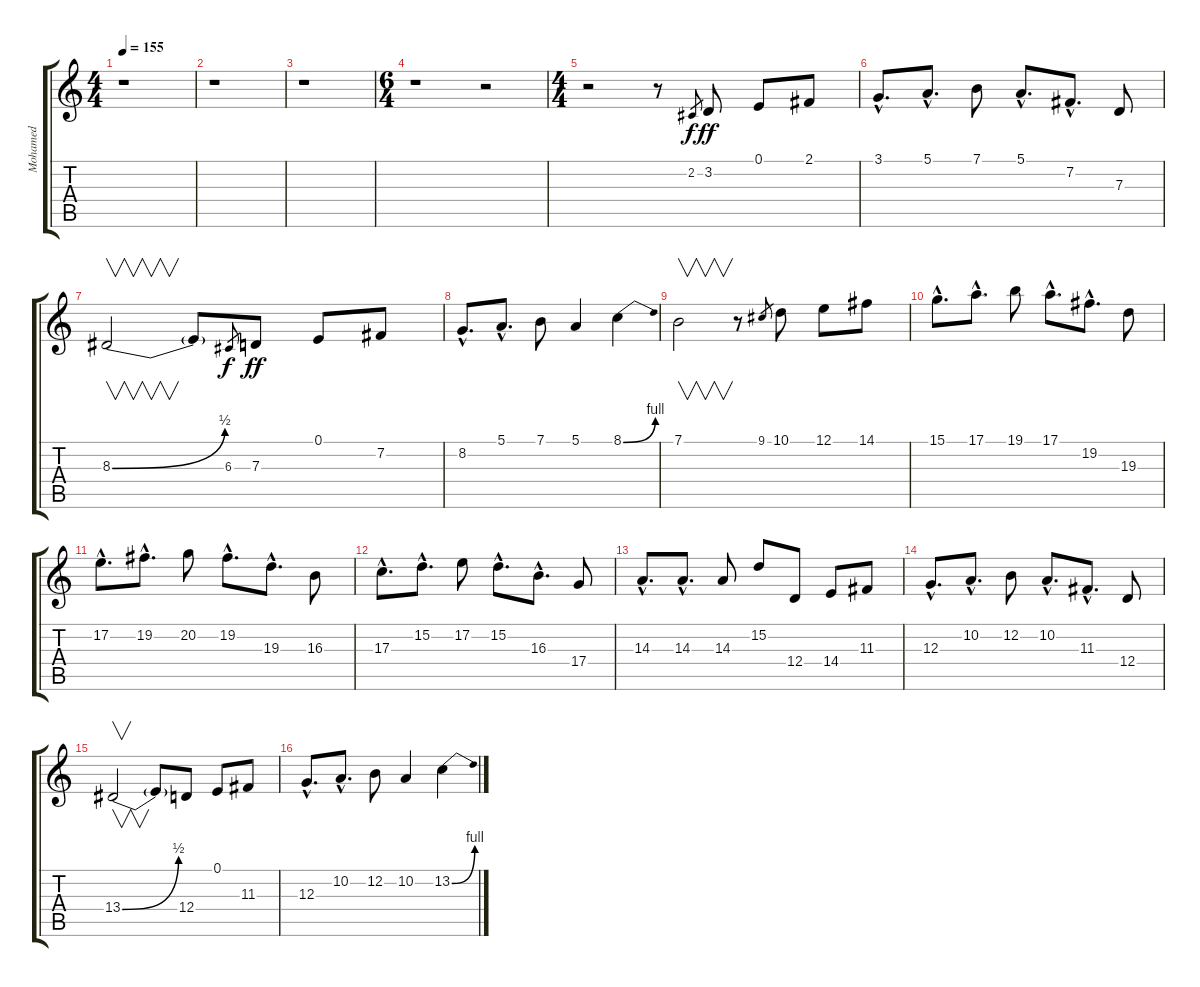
\track ("Mohamed" "Mohamed") {instrument violin}
\staff {score tabs}
\tuning (E4 B3 G3 D3 A2 E2) {hide}
\ts (4 4)
\tempo 155
\clef g2
\ks c
r.1{dy f instrument violin} |
r.1 |
r.1 |
\ts (6 4)
r.1 r.2 |
\ts (4 4)
r.2 r.8 2.2.8{gr} 3.2.8{dy ff} 0.1.8 2.1.8 |
3.1{hac}.8{d} 5.1{hac}.8{d} 7.1.8 5.1{hac}.8{d} 7.2{hac}.8{d} 7.3.8 |
8.3{be (bend 0 0 60 2)}.2{v} 8.3{t}.8 6.3.8{gr dy f} 7.3.8{dy ff} 0.1.8 7.2.8 |
8.2{hac}.8{d} 5.1{hac}.8{d} 7.1.8 5.1.4 8.1{be (bend 0 0 60 4)}.4 |
7.1.2{v} r.8 9.1.8{gr} 10.1.8 12.1.8 14.1.8 |
15.1{hac}.8{d} 17.1{hac}.8{d} 19.1.8 17.1{hac}.8{d} 19.2{hac}.8{d} 19.3.8 |
17.2{hac}.8{d} 19.2{hac}.8{d} 20.2.8 19.2{hac}.8{d} 19.3{hac}.8{d} 16.3.8 |
17.3{hac}.8{d} 15.2{hac}.8{d} 17.2.8 15.2{hac}.8{d} 16.3{hac}.8{d} 17.4.8 |
14.3{hac}.8{d} 14.3{hac}.8{d} 14.3.8 15.2.8 12.4.8 14.4.8 11.3.8 |
12.3{hac}.8{d} 10.2{hac}.8{d} 12.2.8 10.2{hac}.8{d} 11.3{hac}.8{d} 12.4.8 |
13.4{be (bend 0 0 60 2)}.2{v} 13.4{t}.8 12.4.8 0.1.8 11.3.8 |
12.3{hac}.8{d} 10.2{hac}.8{d} 12.2.8 10.2.4 13.2{be (bend 0 0 60 4)}.4
